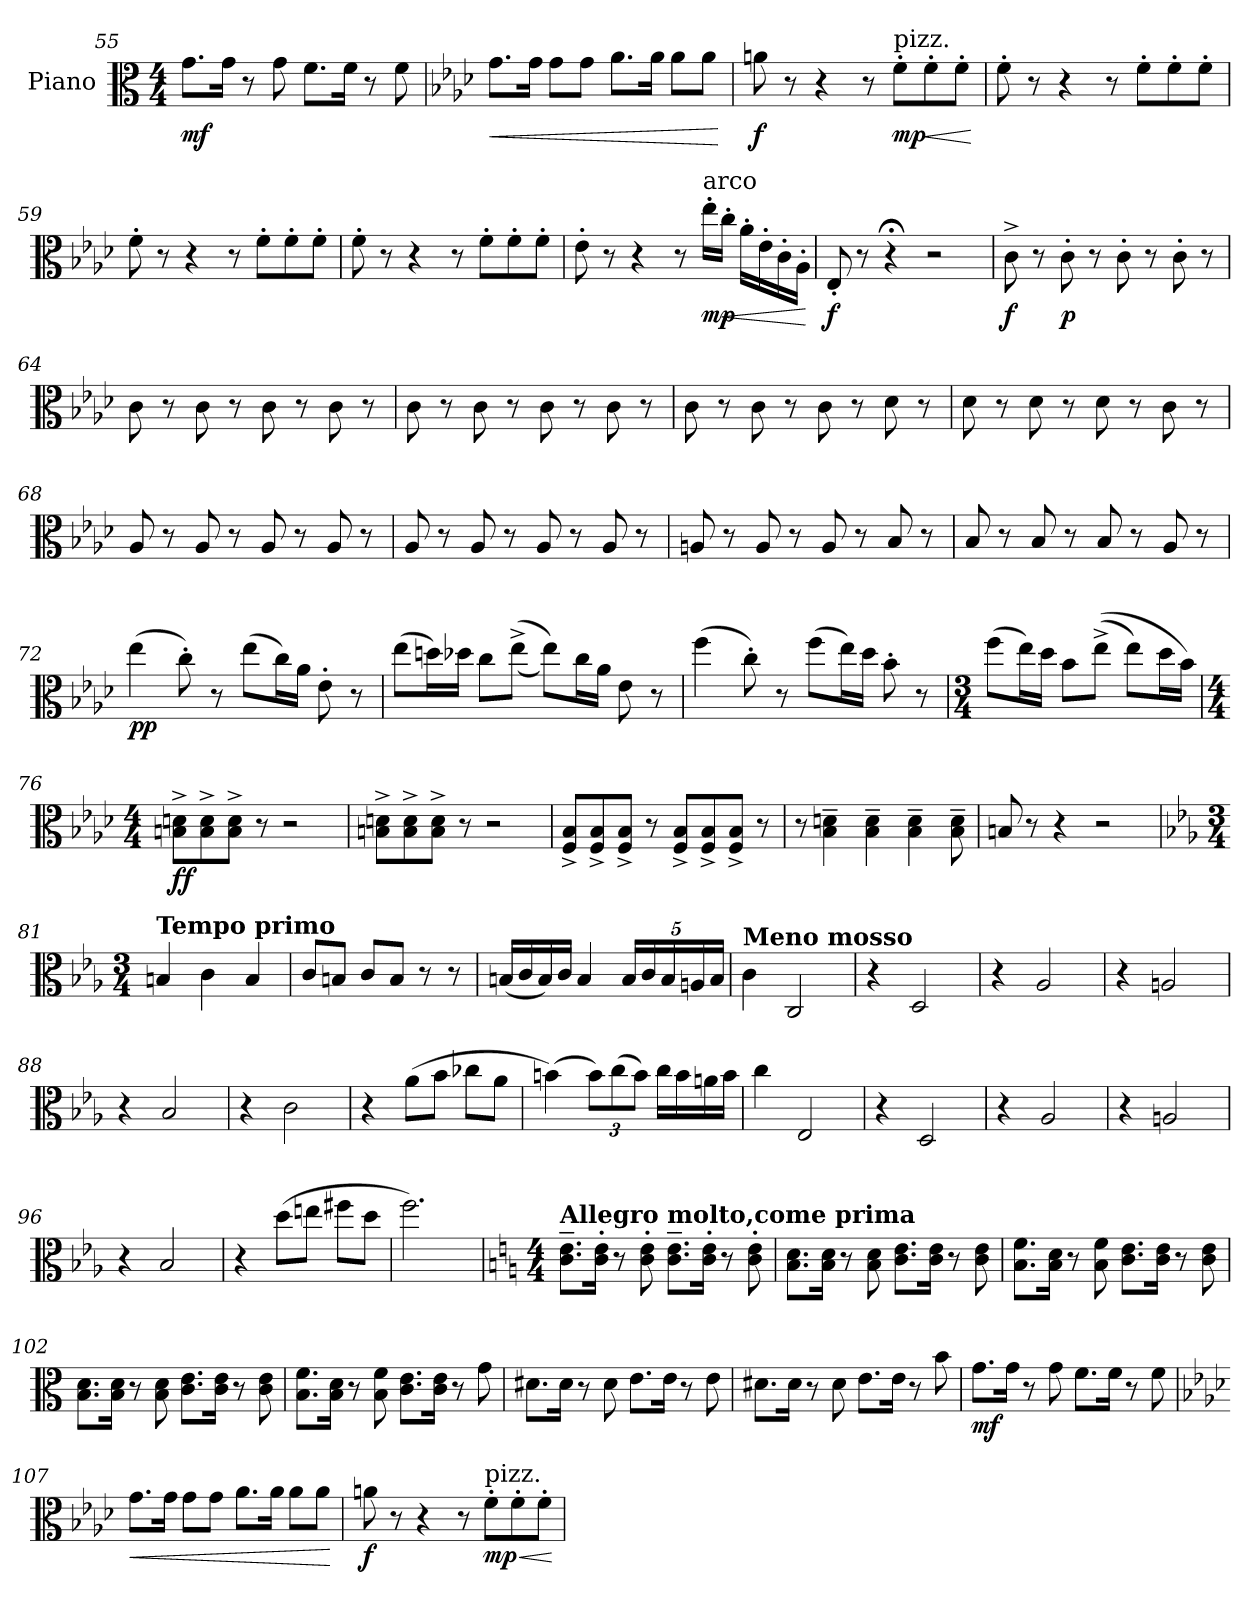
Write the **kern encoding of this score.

**kern	**dynam
*part1	*part1
*staff1	*staff1
*I"Piano	*
*I'Pno.	*
*clefC3	*
*k[]	*
*M4/4	*
=55	=55
!	!LO:DY:b
8.g\L	mf
16g\Jk	.
8r	.
8g\	.
8.f\L	.
16f\Jk	.
8r	.
8f\	.
=56	=56
*k[b-e-a-d-]	*
!	!LO:HP:b
8.g\L	<
16g\Jk	.
8g\L	.
8g\J	.
8.a-\L	.
16a-\Jk	.
8a-\L	.
8a-\J	.
.	[
=57	=57
!	!LO:DY:b
8an\	f
8r	.
4r	.
8r	.
!LO:TX:a:t=pizz.	!
!	!LO:DY:b
8f'\L	mp
!	!LO:HP:b
8f'\	<
8f'\J	.
.	[
!!LO:LB:g=z
=58	=58
8f'\	.
8r	.
4r	.
8r	.
8f'\L	.
8f'\	.
8f'\J	.
=59	=59
8f'\	.
8r	.
4r	.
8r	.
8f'\L	.
8f'\	.
8f'\J	.
=60	=60
8f'\	.
8r	.
4r	.
8r	.
8f'\L	.
8f'\	.
8f'\J	.
=61	=61
8e-'\	.
8r	.
4r	.
8r	.
!LO:TX:a:t=arco	!
!	!LO:DY:b
16ee-'\LL	mp
!	!LO:HP:b
16cc'\JJ	<
16a-'\LL	.
16e-'\	.
16c'\	.
16A-'\JJ	.
.	[
=62	=62
!	!LO:DY:b
8E-'/	f
8r	.
4r;<	.
2r	.
=63	=63
!	!LO:DY:b
8c^\	f
8r	.
!	!LO:DY:b
8c'\	p
8r	.
8c'\	.
8r	.
8c'\	.
8r	.
!!LO:LB:g=z
=64	=64
8c\	.
8r	.
8c\	.
8r	.
8c\	.
8r	.
8c\	.
8r	.
=65	=65
8c\	.
8r	.
8c\	.
8r	.
8c\	.
8r	.
8c\	.
8r	.
=66	=66
8c\	.
8r	.
8c\	.
8r	.
8c\	.
8r	.
8d-\	.
8r	.
=67	=67
8d-\	.
8r	.
8d-\	.
8r	.
8d-\	.
8r	.
8c\	.
8r	.
=68	=68
8A-/	.
8r	.
8A-/	.
8r	.
8A-/	.
8r	.
8A-/	.
8r	.
!!LO:LB:g=z
=69	=69
8A-/	.
8r	.
8A-/	.
8r	.
8A-/	.
8r	.
8A-/	.
8r	.
=70	=70
8An/	.
8r	.
8A/	.
8r	.
8A/	.
8r	.
8B-/	.
8r	.
=71	=71
8B-/	.
8r	.
8B-/	.
8r	.
8B-/	.
8r	.
8A-/	.
8r	.
=72	=72
!	!LO:DY:b
(>4ee-\	pp
8cc'\)	.
8r	.
(>8ee-\L	.
16cc\L)	.
16a-\JJ	.
8e-'\	.
8r	.
!!LO:LB:g=z
=73	=73
(>8ee-\L	.
16ddn\L)	.
16dd-X\JJ	.
8cc\L	.
(>(>8ee-^\J	.
8ee-\L))	.
16cc\L	.
16a-\JJ	.
8e-\	.
8r	.
=74	=74
(>4ff\	.
8cc'\)	.
8r	.
(>8ff\L	.
16ee-\L)	.
16dd-\JJ	.
8b-'\	.
8r	.
=75	=75
*M3/4	*
(>8ff\L	.
16ee-\L)	.
16dd-\JJ	.
8b-\L	.
(>(>8ee-^\J	.
8ee-\L)	.
16dd-\L	.
16b-\JJ)	.
=76	=76
*M4/4	*
!	!LO:DY:b
8Bn\^ 8dn\^L	ff
8B\^ 8d\^	.
8B\^ 8d\^J	.
8r	.
2r	.
!!LO:PB:g=z
=77	=77
8Bn\^ 8dn\^L	.
8B\^ 8d\^	.
8B\^ 8d\^J	.
8r	.
2r	.
=78	=78
8F/^ 8B-/^L	.
8F/^ 8B-/^	.
8F/^ 8B-/^J	.
8r	.
8F/^ 8B-/^L	.
8F/^ 8B-/^	.
8F/^ 8B-/^J	.
8r	.
=79	=79
8r	.
4B-\~ 4dn\~	.
4B-\~ 4d\~	.
4B-\~ 4d\~	.
8B-\~ 8d\~	.
=80	=80
8Bn/	.
8r	.
4r	.
2r	.
=81	=81
*k[b-e-a-]	*
*M3/4	*
!LO:TX:a:B:t=Tempo primo	!
4Bn/	.
4c\	.
4B/	.
=82	=82
8c/L	.
8Bn/J	.
8c/L	.
8B/J	.
8r	.
8r	.
!!LO:LB:g=z
=83	=83
(<16Bn/LL	.
16c/	.
16B/)	.
16c/JJ	.
4B/	.
*Xbrackettup	*
20B/LL	.
20c/	.
20B/	.
20An/	.
20B/JJ	.
=84	=84
!LO:TX:a:B:t=Meno mosso	!
4c\	.
2C/	.
=85	=85
4r	.
2D/	.
=86	=86
4r	.
2A-/	.
=87	=87
4r	.
2An/	.
=88	=88
4r	.
2B-/	.
=89	=89
4r	.
2c\	.
=90	=90
4r	.
(>8a-\L	.
8b-\J	.
8cc-X\L	.
8a-\J	.
=91	=91
(>4bn\)	.
12b\L)	.
(>12cc\	.
12b\J)	.
16cc\LL	.
16b\	.
16an\	.
16b\JJ	.
!!LO:LB:g=z
=92	=92
4cc\	.
2E-/	.
=93	=93
4r	.
2D/	.
=94	=94
4r	.
2A-/	.
=95	=95
4r	.
2An/	.
=96	=96
4r	.
2B-/	.
=97	=97
4r	.
(>8dd\L	.
8een\J	.
8ff#X\L	.
8dd\J	.
=98	=98
2.ff\)	.
=99	=99
*k[]	*
*M4/4	*
!LO:TX:a:B:t=Allegro molto,come prima	!
8.c\~ 8.e\~L	.
16c\' 16e\'Jk	.
8r	.
8c\' 8e\'	.
8.c\~ 8.e\~L	.
16c\' 16e\'Jk	.
8r	.
8c\' 8e\'	.
=100	=100
8.B\ 8.d\L	.
16B\ 16d\Jk	.
8r	.
8B\ 8d\	.
8.c\ 8.e\L	.
16c\ 16e\Jk	.
8r	.
8c\ 8e\	.
!!LO:LB:g=z
=101	=101
8.B\ 8.f\L	.
16B\ 16d\Jk	.
8r	.
8B\ 8f\	.
8.c\ 8.e\L	.
16c\ 16e\Jk	.
8r	.
8c\ 8e\	.
=102	=102
8.B\ 8.d\L	.
16B\ 16d\Jk	.
8r	.
8B\ 8d\	.
8.c\ 8.e\L	.
16c\ 16e\Jk	.
8r	.
8c\ 8e\	.
=103	=103
8.B\ 8.f\L	.
16B\ 16d\Jk	.
8r	.
8B\ 8f\	.
8.c\ 8.e\L	.
16c\ 16e\Jk	.
8r	.
8g\	.
=104	=104
8.d#X\L	.
16d#\Jk	.
8r	.
8d#\	.
8.e\L	.
16e\Jk	.
8r	.
8e\	.
=105	=105
8.d#X\L	.
16d#\Jk	.
8r	.
8d#\	.
8.e\L	.
16e\Jk	.
8r	.
8b\	.
!!LO:LB:g=z
=106	=106
!	!LO:DY:b
8.g\L	mf
16g\Jk	.
8r	.
8g\	.
8.f\L	.
16f\Jk	.
8r	.
8f\	.
=107	=107
*k[b-e-a-d-]	*
!	!LO:HP:b
8.g\L	<
16g\Jk	.
8g\L	.
8g\J	.
8.a-\L	.
16a-\Jk	.
8a-\L	.
8a-\J	.
.	[
=108	=108
!	!LO:DY:b
8an\	f
8r	.
4r	.
8r	.
!LO:TX:a:t=pizz.	!
!	!LO:HP:b
!	!LO:DY:n=1:b
8f'\L	< mp
8f'\	.
8f'\J	.
.	[
=	=
*-	*-
